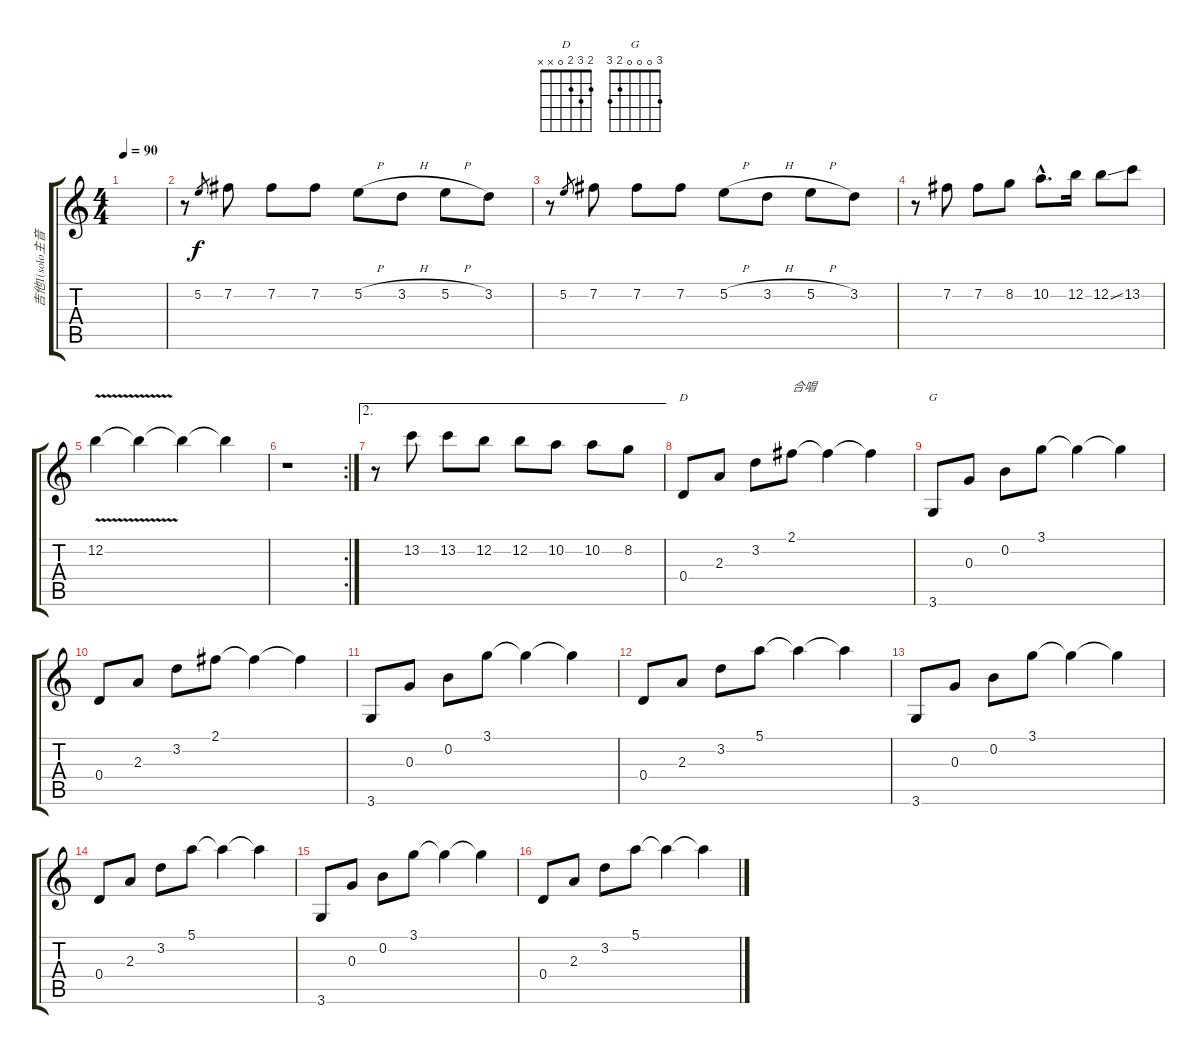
\track ("吉他1(solo主音）" "吉他1(solo主音") {instrument distortionguitar}
\staff {score tabs}
\tuning (E4 B3 G3 D3 A2 E2) {hide}
\chord ("D" 2 3 2 0 x x)
\chord ("G" 3 0 0 0 2 3)
\ts (4 4)
\tempo 90
\clef g2
\ks c
|
r.8 5.2.8{gr} 7.2.8 7.2.8 7.2.8 5.2{h}.8 3.2{h}.8 5.2{h}.8 3.2.8 |
r.8 5.2.8{gr} 7.2.8 7.2.8 7.2.8 5.2{h}.8 3.2{h}.8 5.2{h}.8 3.2.8 |
r.8 7.2.8 7.2.8 8.2.8 10.2{hac}.8{d} 12.2.16 12.2{ss}.8 13.2.8 |
12.2{v}.4 12.2{t}.4 12.2{t}.4 12.2{t}.4 |
\rc 2
r.1 |
\ae 2
r.8{instrument distortionguitar} 13.2.8 13.2.8 12.2.8 12.2.8 10.2.8 10.2.8 8.2.8 |
0.4.8{ch "D" instrument electricguitarclean} 2.3.8 3.2.8 2.1.8{txt "合唱"} 2.1{t}.4 2.1{t}.4 |
3.6.8{ch "G"} 0.3.8 0.2.8 3.1.8 3.1{t}.4 3.1{t}.4 |
0.4.8{instrument electricguitarclean} 2.3.8 3.2.8 2.1.8 2.1{t}.4 2.1{t}.4 |
3.6.8 0.3.8 0.2.8 3.1.8 3.1{t}.4 3.1{t}.4 |
0.4.8{instrument electricguitarclean} 2.3.8 3.2.8 5.1.8 5.1{t}.4 5.1{t}.4 |
3.6.8 0.3.8 0.2.8 3.1.8 3.1{t}.4 3.1{t}.4 |
0.4.8{instrument electricguitarclean} 2.3.8 3.2.8 5.1.8 5.1{t}.4 5.1{t}.4 |
3.6.8 0.3.8 0.2.8 3.1.8 3.1{t}.4 3.1{t}.4 |
0.4.8{instrument electricguitarclean} 2.3.8 3.2.8 5.1.8 5.1{t}.4 5.1{t}.4
